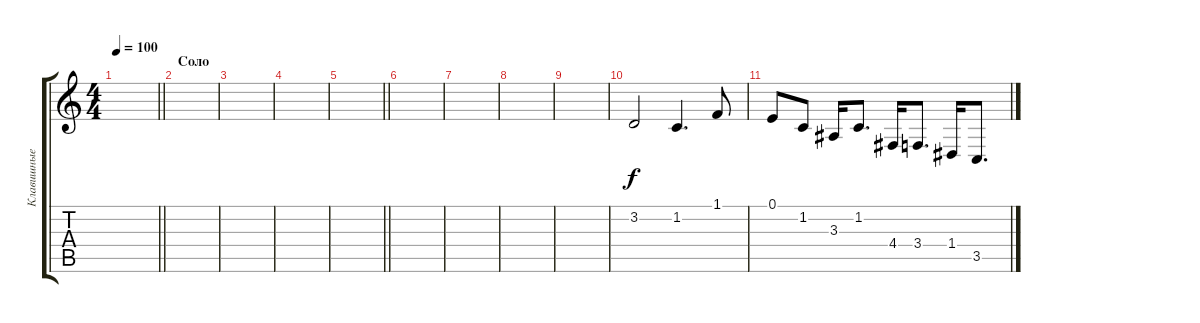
\track ("Клавишные" "Клавишные") {instrument stringensemble1}
\staff {score tabs}
\tuning (E4 B3 G3 D3 A2 E2) {hide}
\ts (4 4)
\tempo 100
\clef g2
\barLineRight lightlight
\ks c
|
\section ("" "Соло")
|
|
|
\barLineRight lightlight
|
|
|
|
|
3.2.2 1.2.4{d} 1.1.8 |
0.1.8 1.2.8 3.3.16 1.2.8{d} 4.4.16 3.4.8{d} 1.4.16 3.5.8{d}
